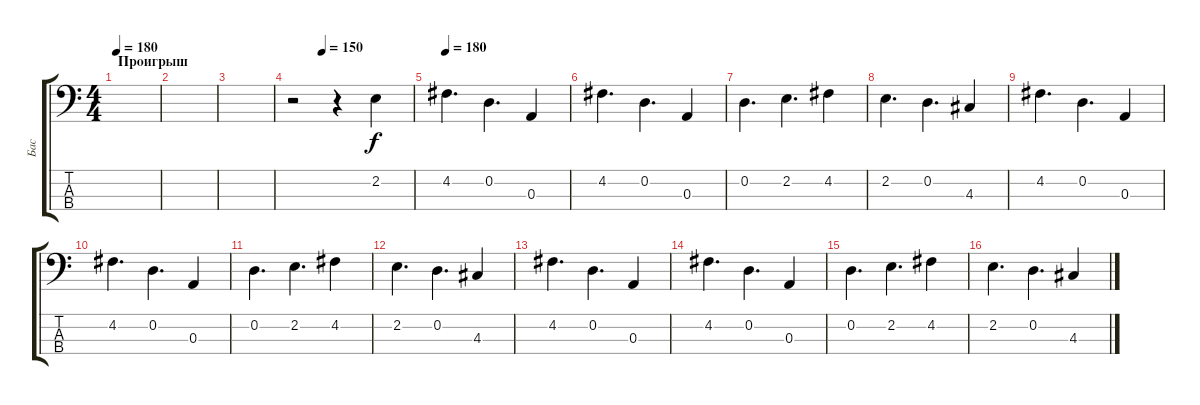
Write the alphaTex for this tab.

\track ("Бас" "Бас") {instrument electricbassfinger}
\staff {score tabs}
\tuning (G2 D2 A1 E1) {hide}
\ts (4 4)
\section ("" "Проигрыш")
\tempo 180
\clef f4
\ks c
|
|
|
\tempo (150 0.25)
r.2 r.4 2.2.4 |
\tempo 180
4.2.4{d} 0.2.4{d} 0.3.4 |
4.2.4{d} 0.2.4{d} 0.3.4 |
0.2.4{d} 2.2.4{d} 4.2.4 |
2.2.4{d} 0.2.4{d} 4.3.4 |
4.2.4{d} 0.2.4{d} 0.3.4 |
4.2.4{d} 0.2.4{d} 0.3.4 |
0.2.4{d} 2.2.4{d} 4.2.4 |
2.2.4{d} 0.2.4{d} 4.3.4 |
4.2.4{d} 0.2.4{d} 0.3.4 |
4.2.4{d} 0.2.4{d} 0.3.4 |
0.2.4{d} 2.2.4{d} 4.2.4 |
2.2.4{d} 0.2.4{d} 4.3.4
